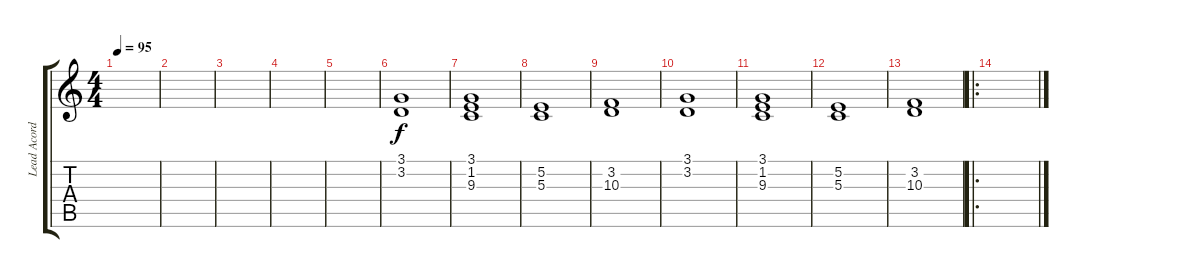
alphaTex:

\track ("Lead Acordion" "Lead Acord") {instrument accordion}
\staff {score tabs}
\tuning (E4 B3 G3 D3 A2 E2) {hide}
\ts (4 4)
\tempo 95
\clef g2
\ks c
|
|
|
|
|
(3.1 3.2).1{balance 12 instrument accordion} |
(3.1 1.2 9.3).1 |
(5.2 5.3).1 |
(3.2 10.3).1 |
(3.1 3.2).1{balance 12 instrument accordion} |
(3.1 1.2 9.3).1 |
(5.2 5.3).1 |
(3.2 10.3).1 |
\ro
